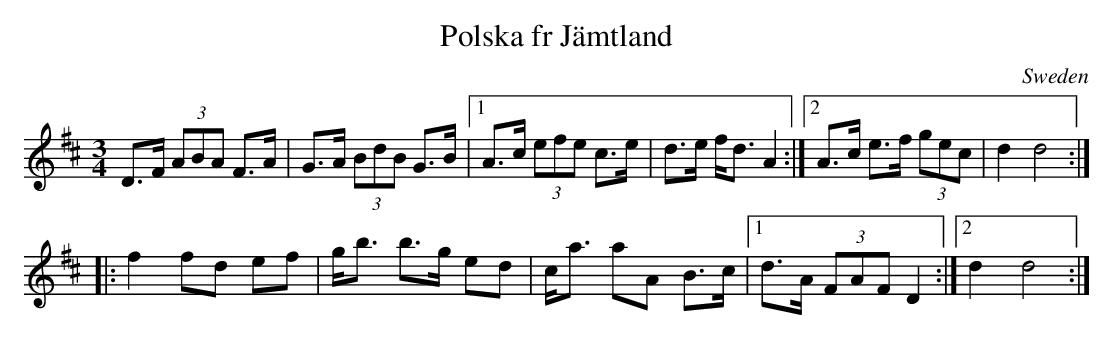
X:1
T:Polska fr Jämtland
M:3/4
O:Sweden
K:D major
D>F (3ABA F>A|G>A (3BdB G>B\
|1 A>c (3efe c>e|d>e f<d A2 :|2\
A>c e>f (3gec|d2 d4 ::
f2fd ef|g<b b>g ed|c<a aA B>c\
|1 d>A (3FAF D2 :|2 d2 d4 :|
